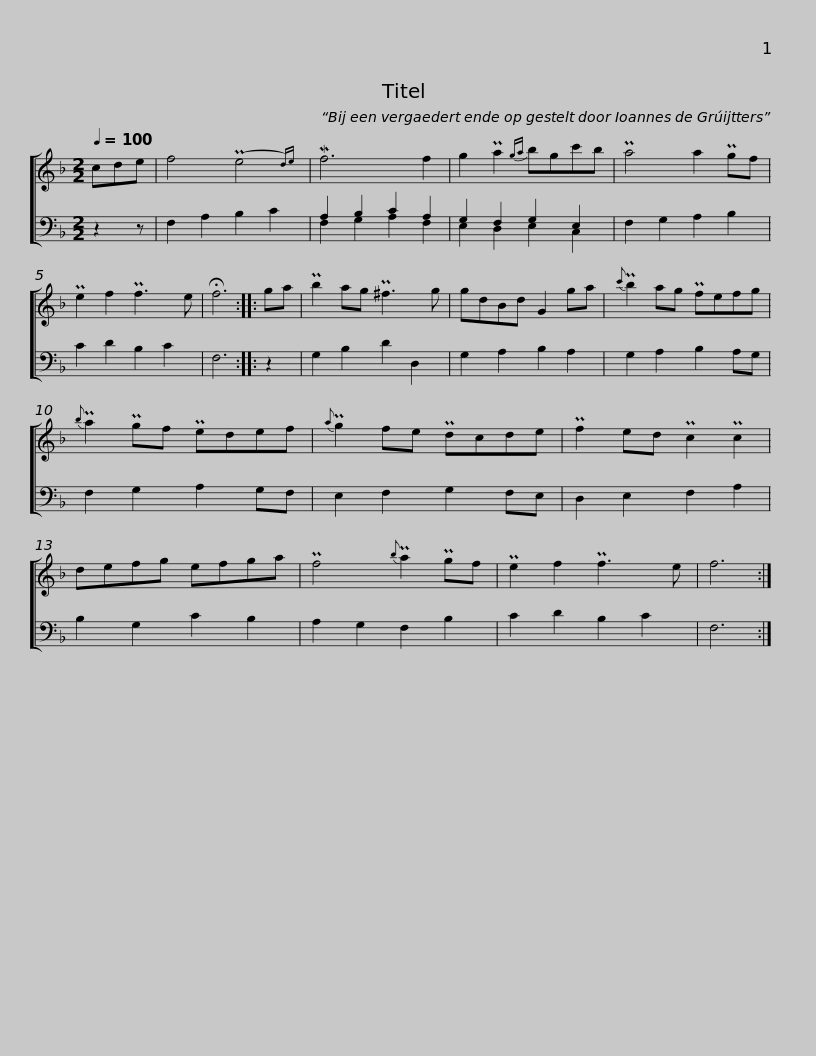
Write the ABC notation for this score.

X:1
%%score [ 1 ( 2 3 ) ]
L:1/8
Q:1/4=100
M:2/2
I:linebreak $
K:F
V:1 treble
V:2 bass
V:3 bass
V:1
 cde | f4 (Pe4{d)e} | Mf6 f2 | g2 Pa2{ga} bgc'b | Pa4 a2 Pgf | %5
 Pe2 f2 Pf3 e | !fermata!f6 ::$ ga | Pb2 ag P^f3 g | gdBd G2 ga | %10
{c'} Pb2 ag Pfefg |{b} Pa2 Pgf Pedef |{a} Pg2 fe Pdcde |$ Pf2 ed Pc2 Pc2 | defg efga | %15
 Pf4{b} Pa2 Pgf | Pe2 f2 Pf3 e | f6 :| %18
V:2
 z2 z | F,2 A,2 B,2 C2 | A,2 B,2 C2 A,2 | G,2 F,2 G,2 E,2 | F,2 G,2 A,2 B,2 | %5
 C2 D2 B,2 C2 | F,6 ::$ z2 | G,2 B,2 D2 D,2 | G,2 A,2 B,2 A,2 | %10
 G,2 A,2 B,2 A,G, | F,2 G,2 A,2 G,F, | E,2 F,2 G,2 F,E, |$ D,2 E,2 F,2 A,2 | B,2 G,2 C2 B,2 | %15
 A,2 G,2 F,2 B,2 | C2 D2 B,2 C2 | F,6 :| %18
V:3
 x3 | x8 | F,2 G,2 A,2 F,2 | E,2 D,2 E,2 C,2 | x8 | %5
 x8 | x6 ::$ x2 | x8 | x8 | %10
 x8 | x8 | x8 |$ x8 | x8 | %15
 x8 | x8 | x6 :| %18
